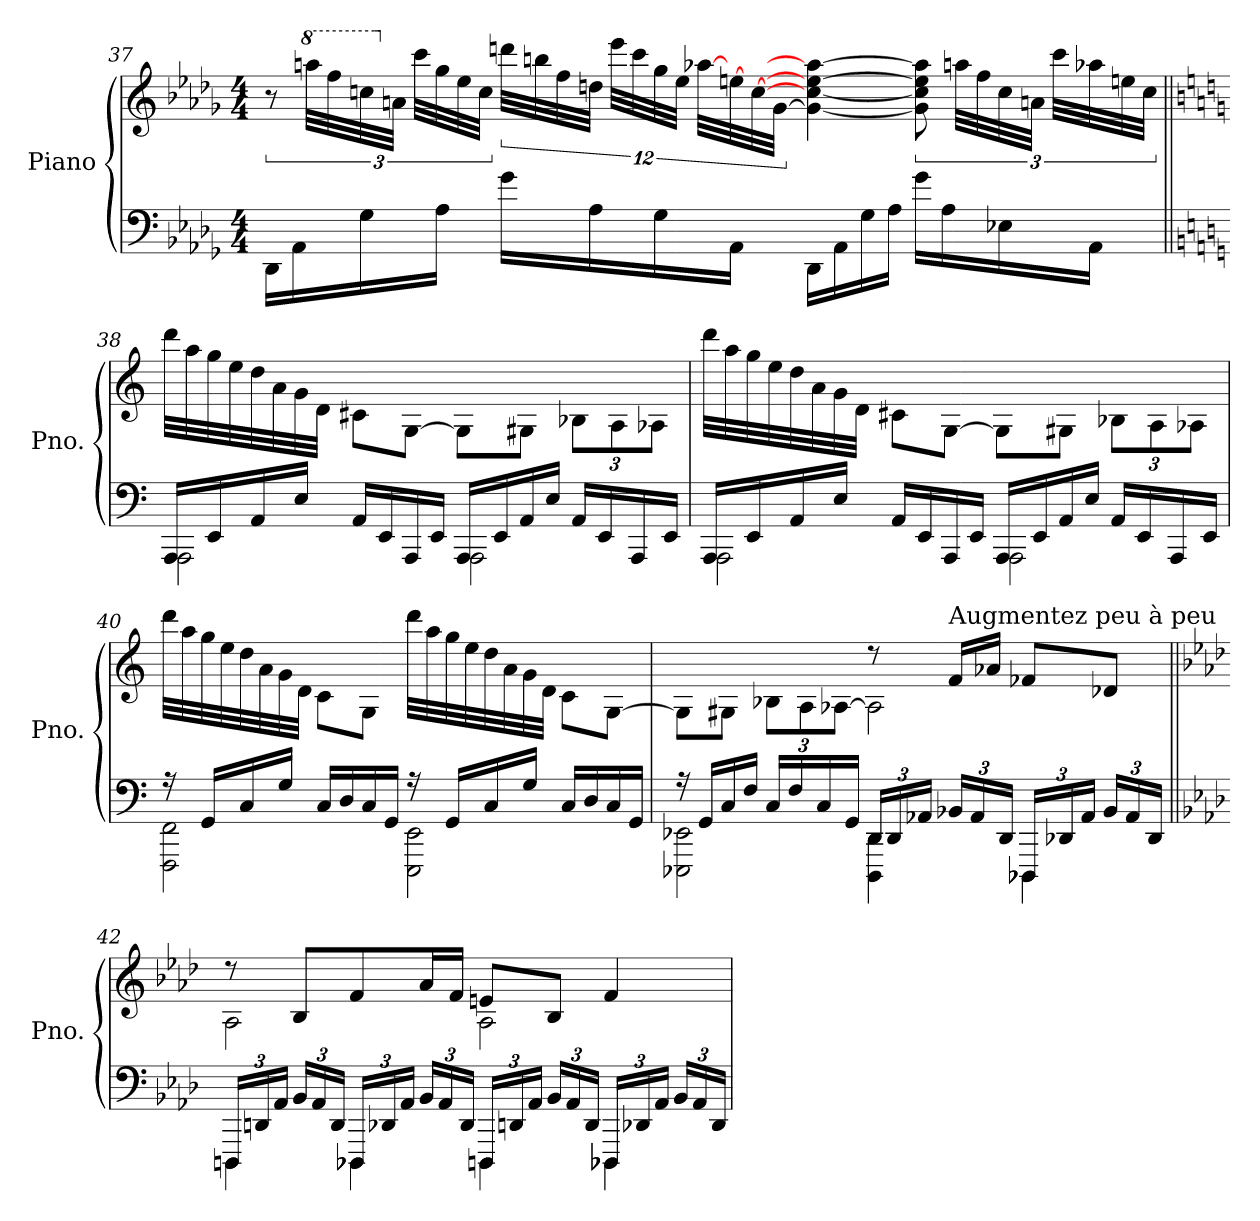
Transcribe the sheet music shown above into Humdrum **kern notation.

**kern	**kern
*part1	*part1
*staff2	*staff1
*I"Piano	*
*I'Pno.	*
*clefF4	*clefG2
*k[b-e-a-d-g-]	*k[b-e-a-d-g-]
*M4/4	*M4/4
=37	=37
16DD-\LL	12r
16AA-\	.
*	*8va
.	48aaan\LLL
.	48fff\
16G-\	48cccn\
*	*X8va
.	48an\JJJ
.	48ccc\LLL
16A-\JJ	48gg-\
.	48ee-\
.	48cc\JJJ
16g-\LL	48dddn\LLL
.	48bbn\
.	48ff\
16A-\	48ddn\JJJ
.	48eee-\LLL
.	48ccc\
16G-\	48gg-\
.	48ee-\JJJ
.	[48aa-X\LLL
16AA-\JJ	[48een\
.	[48cc\
.	[48g-\JJJ
16DD-\LL	4g-\_ 4cc\_ 4ee\_ 4aa-\_
16AA-\	.
16G-\	.
16A-\JJ	.
16g-\LL	12g-\] 12cc\] 12ee\] 12aa-\]
16A-\	.
.	48aan\LLL
.	48ff\
16E-X\	48cc\
.	48an\JJJ
.	48ccc\LLL
16AA-\JJ	48aa-X\
.	48een\
.	48cc\JJJ
!!LO:LB:g=z
=38||	=38||
*k[]	*k[]
*^	*
16AAA/LL	2AAA\	32ddd\LLL
.	.	32aa\
16EE/	.	32gg\
.	.	32ee\
16AA/	.	32dd\
.	.	32a\
16E/JJ	.	32g\
.	.	32d\JJJ
16AA/LL	.	8c#X\L
16EE/	.	.
16AAA/	.	[8G\J
16EE/JJ	.	.
16AAA/LL	2AAA\	8G\L]
16EE/	.	.
16AA/	.	8G#X\J
16E/JJ	.	.
*	*	*Xbrackettup
16AA/LL	.	12B-X\L
16EE/	.	.
.	.	12A\
16AAA/	.	.
.	.	12A-X\J
16EE/JJ	.	.
=39	=39	=39
*k[]	*	*k[]
16AAA/LL	2AAA\	32ddd\LLL
.	.	32aa\
16EE/	.	32gg\
.	.	32ee\
16AA/	.	32dd\
.	.	32a\
16E/JJ	.	32g\
.	.	32d\JJJ
16AA/LL	.	8c#X\L
16EE/	.	.
16AAA/	.	[8G\J
16EE/JJ	.	.
16AAA/LL	2AAA\	8G\L]
16EE/	.	.
16AA/	.	8G#X\J
16E/JJ	.	.
16AA/LL	.	12B-X\L
16EE/	.	.
.	.	12A\
16AAA/	.	.
.	.	12A-X\J
16EE/JJ	.	.
=40	=40	=40
16r	2FFF\ 2FF\	32ddd\LLL
.	.	32aa\
16GG/LL	.	32gg\
.	.	32ee\
16C/	.	32dd\
.	.	32a\
16G/JJ	.	32g\
.	.	32d\JJJ
16C/LL	.	8c\L
16D/	.	.
16C/	.	8G\J
16GG/JJ	.	.
16r	2EEE\ 2EE\	32ddd\LLL
.	.	32aa\
16GG/LL	.	32gg\
.	.	32ee\
16C/	.	32dd\
.	.	32a\
16G/JJ	.	32g\
.	.	32d\JJJ
16C/LL	.	8c\L
16D/	.	.
16C/	.	[8G\J
16GG/JJ	.	.
!!LO:PB:g=z
=41	=41	=41
*	*	*^
16r	2EEE-X\ 2EE-X\	8G\L]	2ryy
16GG/LL	.	.	.
16C/	.	8G#X\J	.
16F/JJ	.	.	.
16C/LL	.	12B-X\L	.
16F/	.	.	.
.	.	12A\	.
16C/	.	.	.
.	.	[12A-X\J	.
16GG/JJ	.	.	.
24DD/LL	4DDD\ 4DD\	8r	2A-\]
24DD/	.	.	.
24AA-X/JJ	.	.	.
!	!	!LO:TX:a:t=Augmentez peu à peu	!
24BB-X/LL	.	16f/LL	.
24AA-/	.	.	.
.	.	16a-X/JJ	.
24DD/JJ	.	.	.
24DDD-X/LL	4DDD-\	8f-X/L	.
24DD-X/	.	.	.
24AA-/JJ	.	.	.
24BB-/LL	.	8d-X/J	.
24AA-/	.	.	.
24DD-/JJ	.	.	.
=42||	=42||	=42||	=42||
*k[b-e-a-d-]	*	*k[b-e-a-d-]	*
24DDDn/LL	4DDD\	8r	2A-\
24DDn/	.	.	.
24AA-/JJ	.	.	.
24BB-/LL	.	8B-/L	.
24AA-/	.	.	.
24DD/JJ	.	.	.
24DDD-X/LL	4DDD-\	8f/	.
24DD-X/	.	.	.
24AA-/JJ	.	.	.
24BB-/LL	.	16a-/L	.
24AA-/	.	.	.
.	.	16f/JJ	.
24DD-/JJ	.	.	.
24DDDn/LL	4DDD\	8en/L	2A-\
24DDn/	.	.	.
24AA-/JJ	.	.	.
24BB-/LL	.	8B-/J	.
24AA-/	.	.	.
24DD/JJ	.	.	.
24DDD-X/LL	4DDD-\	4f/	.
24DD-X/	.	.	.
24AA-/JJ	.	.	.
24BB-/LL	.	.	.
24AA-/	.	.	.
24DD-/JJ	.	.	.
*v	*v	*	*
*	*v	*v
=	=
*-	*-
